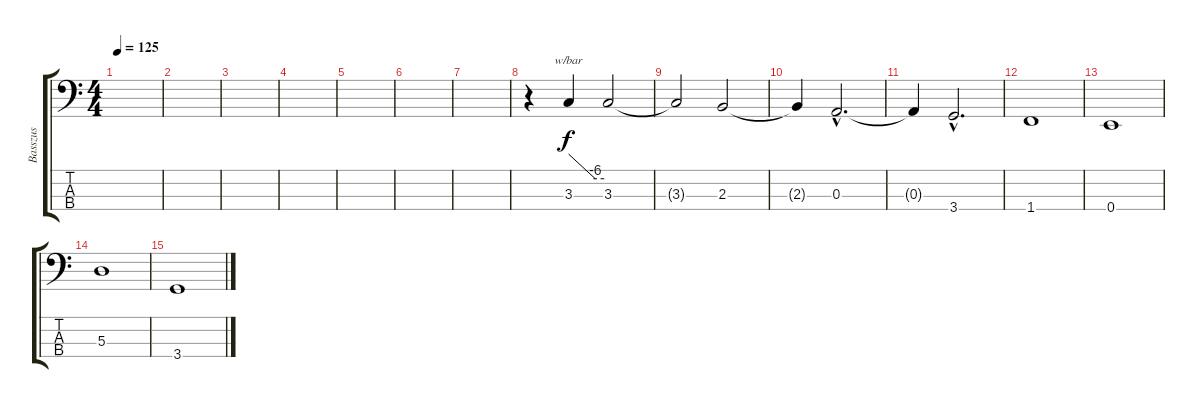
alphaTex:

\track ("Basszus" "Basszus") {instrument electricbasspick}
\staff {score tabs}
\tuning (G2 D2 A1 E1) {hide}
\ts (4 4)
\tempo 125
\clef f4
\ks c
|
|
|
|
|
|
|
r.4 3.3.4{tbe (custom default 0 0 45 -24 60 -24)} 3.3.2 |
3.3{t}.2 2.3.2 |
2.3{t}.4 0.3{hac}.2{d} |
0.3{t}.4 3.4{hac}.2{d} |
1.4.1 |
0.4.1 |
5.3.1 |
3.4.1
